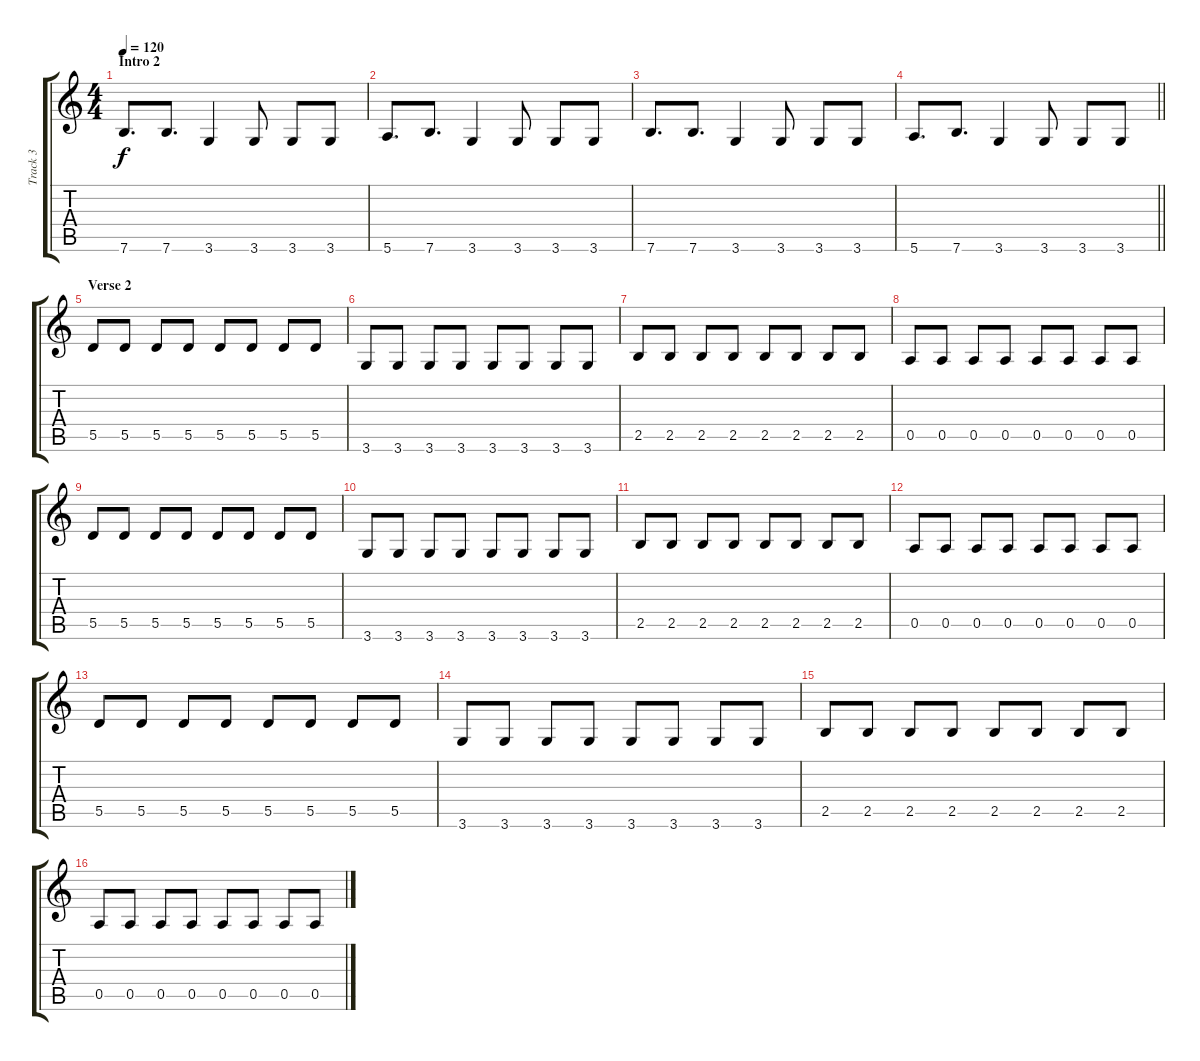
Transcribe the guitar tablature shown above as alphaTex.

\track ("Track 3" "Track 3") {instrument electricbassfinger}
\staff {score tabs}
\tuning (E4 B3 G3 D3 A2 E2) {hide}
\ts (4 4)
\section ("" "Intro 2")
\tempo 120
\clef g2
\ks c
7.6.8{d dy f} 7.6.8{d} 3.6.4 3.6.8 3.6.8 3.6.8 |
5.6.8{d} 7.6.8{d} 3.6.4 3.6.8 3.6.8 3.6.8 |
7.6.8{d} 7.6.8{d} 3.6.4 3.6.8 3.6.8 3.6.8 |
\barLineRight lightlight
5.6.8{d} 7.6.8{d} 3.6.4 3.6.8 3.6.8 3.6.8 |
\section ("" "Verse 2")
5.5.8 5.5.8 5.5.8 5.5.8 5.5.8 5.5.8 5.5.8 5.5.8 |
3.6.8 3.6.8 3.6.8 3.6.8 3.6.8 3.6.8 3.6.8 3.6.8 |
2.5.8 2.5.8 2.5.8 2.5.8 2.5.8 2.5.8 2.5.8 2.5.8 |
0.5.8 0.5.8 0.5.8 0.5.8 0.5.8 0.5.8 0.5.8 0.5.8 |
5.5.8 5.5.8 5.5.8 5.5.8 5.5.8 5.5.8 5.5.8 5.5.8 |
3.6.8 3.6.8 3.6.8 3.6.8 3.6.8 3.6.8 3.6.8 3.6.8 |
2.5.8 2.5.8 2.5.8 2.5.8 2.5.8 2.5.8 2.5.8 2.5.8 |
0.5.8 0.5.8 0.5.8 0.5.8 0.5.8 0.5.8 0.5.8 0.5.8 |
5.5.8 5.5.8 5.5.8 5.5.8 5.5.8 5.5.8 5.5.8 5.5.8 |
3.6.8 3.6.8 3.6.8 3.6.8 3.6.8 3.6.8 3.6.8 3.6.8 |
2.5.8 2.5.8 2.5.8 2.5.8 2.5.8 2.5.8 2.5.8 2.5.8 |
0.5.8 0.5.8 0.5.8 0.5.8 0.5.8 0.5.8 0.5.8 0.5.8
